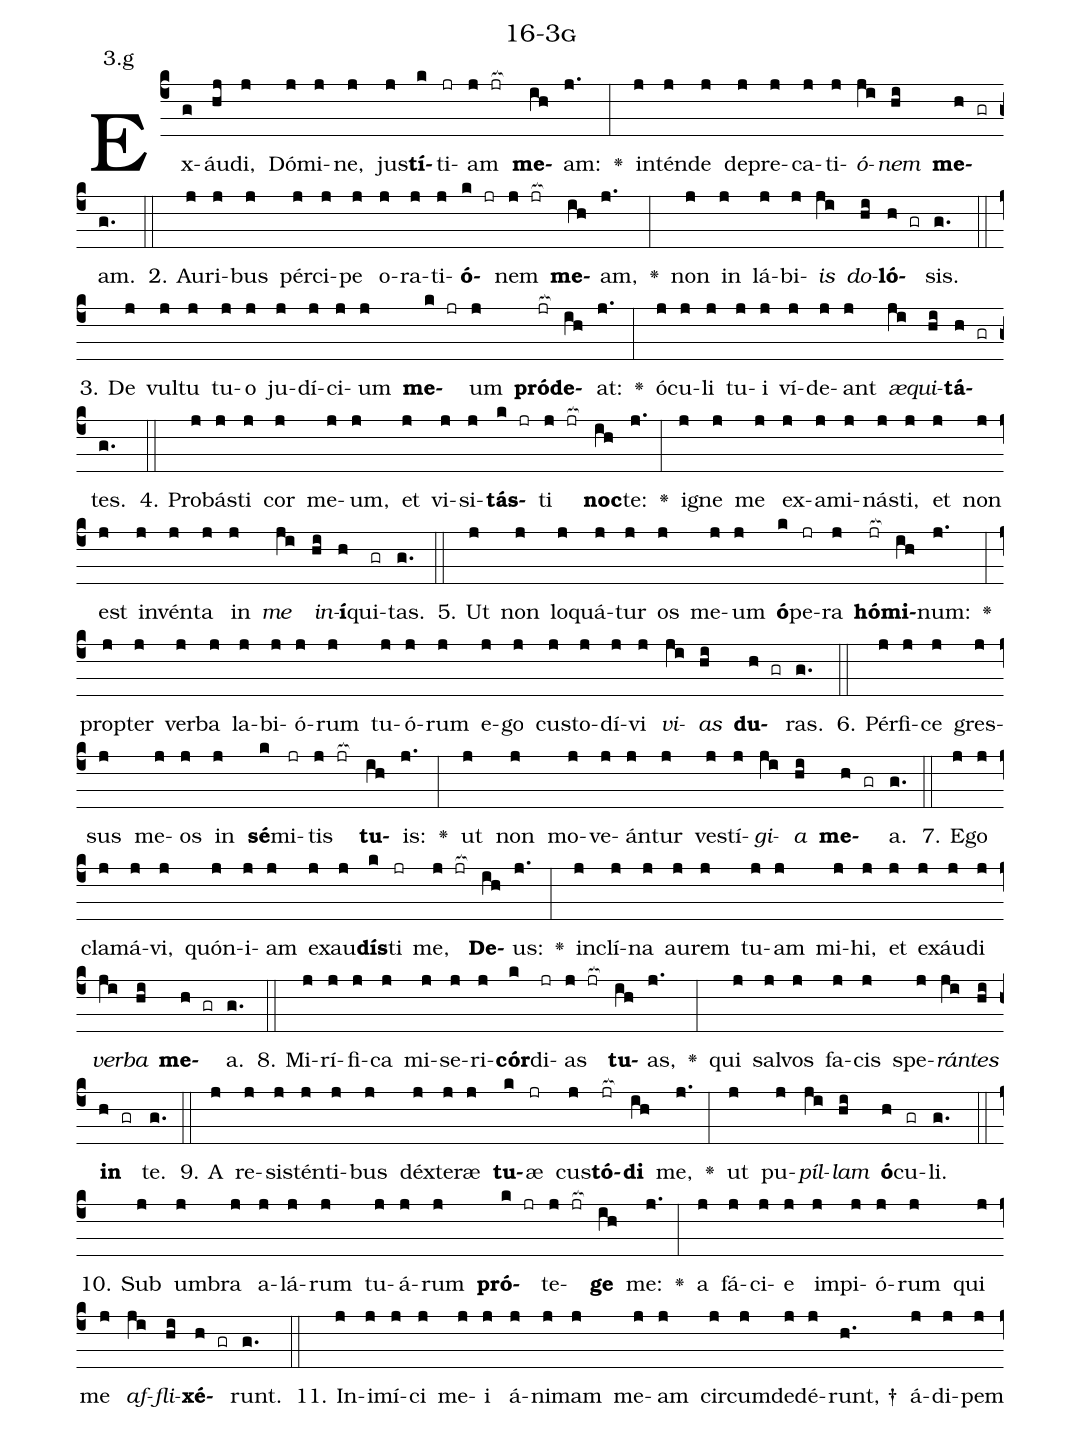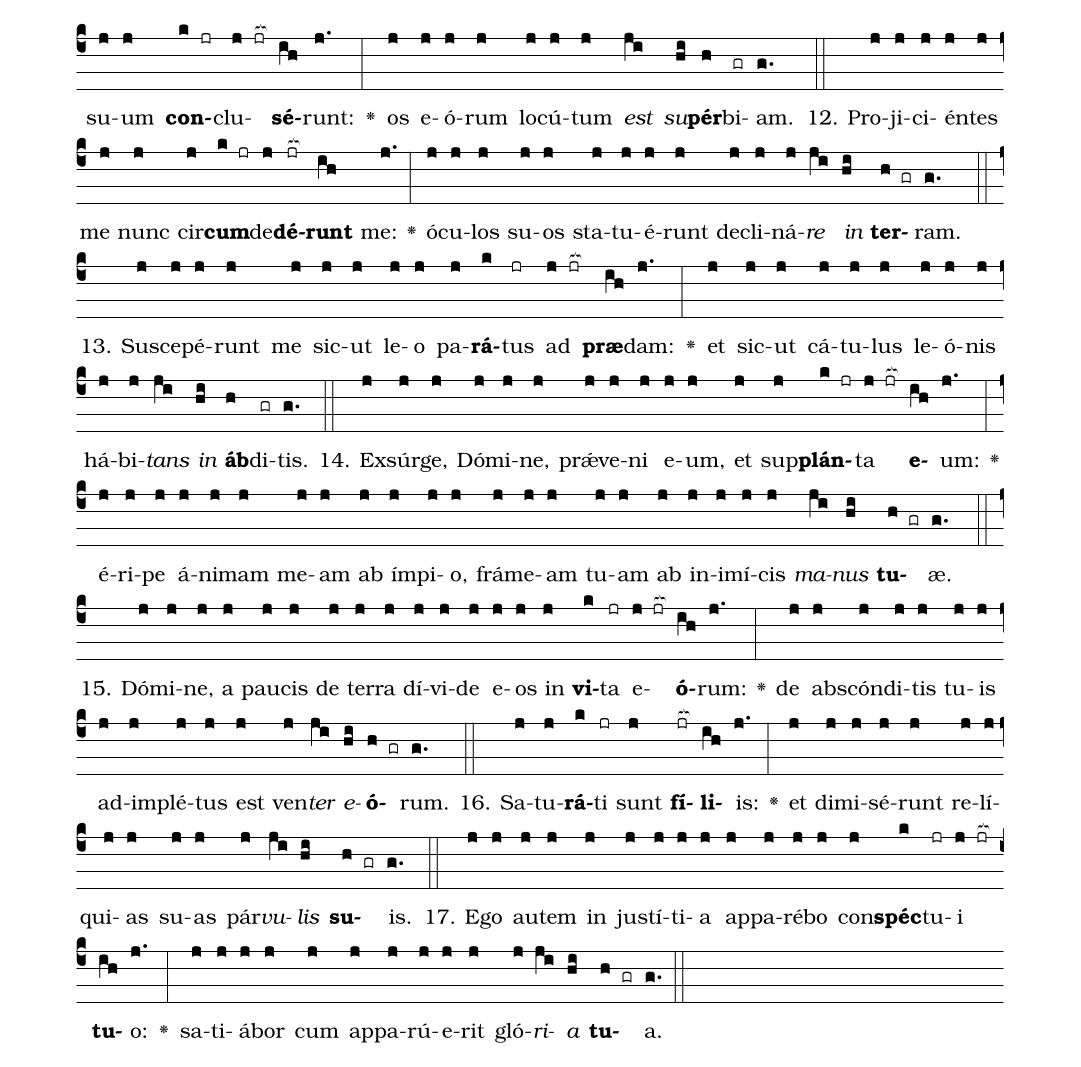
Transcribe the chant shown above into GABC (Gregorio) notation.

name: 16-3g;
annotation: 3.g;
%%
(c4)Ex(g)áu(hj)di,(j) Dó(j)mi(j)ne,(j) jus(j)<b>tí</b>(k)ti(jr)am(j jr[ocb:1{]) <b>me</b>(ih[ocb:0}])am:(j.) <v>\greheightstar</v>(:) in(j)tén(j)de(j) de(j)pre(j)ca(j)ti(j)<i>ó</i>(ji)<i>nem</i>(hi) <b>me</b>(h gr)am.(g.) (::)
2. Au(j)ri(j)bus(j) pér(j)ci(j)pe(j) o(j)ra(j)ti(j)<b>ó</b>(k jr)nem(j jr[ocb:1{]) <b>me</b>(ih[ocb:0}])am,(j.) <v>\greheightstar</v>(:) non(j) in(j) lá(j)bi(j)<i>is</i>(ji) <i>do</i>(hi)<b>ló</b>(h gr)sis.(g.) (::)
3. De(j) vul(j)tu(j) tu(j)o(j) ju(j)dí(j)ci(j)um(j) <b>me</b>(k jr)um(j) <b>pród</b>(jr[ocb:1{])<b>e</b>(ih[ocb:0}])at:(j.) <v>\greheightstar</v>(:) ó(j)cu(j)li(j) tu(j)i(j) ví(j)de(j)ant(j) <i>æ</i>(ji)<i>qui</i>(hi)<b>tá</b>(h gr)tes.(g.) (::)
4. Pro(j)bás(j)ti(j) cor(j) me(j)um,(j) et(j) vi(j)si(j)<b>tás</b>(k jr)ti(j jr[ocb:1{]) <b>noc</b>(ih[ocb:0}])te:(j.) <v>\greheightstar</v>(:) i(j)gne(j) me(j) ex(j)a(j)mi(j)nás(j)ti,(j) et(j) non(j) est(j) in(j)vén(j)ta(j) in(j) <i>me</i>(ji) <i>in</i>(hi)<b>í</b>(h)qui(gr)tas.(g.) (::)
5. Ut(j) non(j) lo(j)quá(j)tur(j) os(j) me(j)um(j) <b>ó</b>(k)pe(jr)ra(j) <b>hó</b>(jr[ocb:1{])<b>mi</b>(ih[ocb:0}])num:(j.) <v>\greheightstar</v>(:) prop(j)ter(j) ver(j)ba(j) la(j)bi(j)ó(j)rum(j) tu(j)ó(j)rum(j) e(j)go(j) cus(j)to(j)dí(j)vi(j) <i>vi</i>(ji)<i>as</i>(hi) <b>du</b>(h gr)ras.(g.) (::)
6. Pér(j)fi(j)ce(j) gres(j)sus(j) me(j)os(j) in(j) <b>sé</b>(k)mi(jr)tis(j jr[ocb:1{]) <b>tu</b>(ih[ocb:0}])is:(j.) <v>\greheightstar</v>(:) ut(j) non(j) mo(j)ve(j)án(j)tur(j) ves(j)tí(j)<i>gi</i>(ji)<i>a</i>(hi) <b>me</b>(h gr)a.(g.) (::)
7. E(j)go(j) cla(j)má(j)vi,(j) quón(j)i(j)am(j) ex(j)au(j)<b>dís</b>(k)ti(jr) me,(j jr[ocb:1{]) <b>De</b>(ih[ocb:0}])us:(j.) <v>\greheightstar</v>(:) in(j)clí(j)na(j) au(j)rem(j) tu(j)am(j) mi(j)hi,(j) et(j) ex(j)áu(j)di(j) <i>ver</i>(ji)<i>ba</i>(hi) <b>me</b>(h gr)a.(g.) (::)
8. Mi(j)rí(j)fi(j)ca(j) mi(j)se(j)ri(j)<b>cór</b>(k)di(jr)as(j jr[ocb:1{]) <b>tu</b>(ih[ocb:0}])as,(j.) <v>\greheightstar</v>(:) qui(j) sal(j)vos(j) fa(j)cis(j) spe(j)<i>rán</i>(ji)<i>tes</i>(hi) <b>in</b>(h gr) te.(g.) (::)
9. A(j) re(j)sis(j)tén(j)ti(j)bus(j) déx(j)te(j)ræ(j) <b>tu</b>(k)æ(jr) cus(j)<b>tó</b>(jr[ocb:1{])<b>di</b>(ih[ocb:0}]) me,(j.) <v>\greheightstar</v>(:) ut(j) pu(j)<i>píl</i>(ji)<i>lam</i>(hi) <b>ó</b>(h)cu(gr)li.(g.) (::)
10. Sub(j) um(j)bra(j) a(j)lá(j)rum(j) tu(j)á(j)rum(j) <b>pró</b>(k jr)te(j jr[ocb:1{])<b>ge</b>(ih[ocb:0}]) me:(j.) <v>\greheightstar</v>(:) a(j) fá(j)ci(j)e(j) im(j)pi(j)ó(j)rum(j) qui(j) me(j) <i>af</i>(ji)<i>fli</i>(hi)<b>xé</b>(h gr)runt.(g.) (::)
11. In(j)i(j)mí(j)ci(j) me(j)i(j) á(j)ni(j)mam(j) me(j)am(j) cir(j)cum(j)de(j)dé(j)runt, †(h.) á(j)di(j)pem(j) su(j)um(j) <b>con</b>(k jr)clu(j jr[ocb:1{])<b>sé</b>(ih[ocb:0}])runt:(j.) <v>\greheightstar</v>(:) os(j) e(j)ó(j)rum(j) lo(j)cú(j)tum(j) <i>est</i>(ji) <i>su</i>(hi)<b>pér</b>(h)bi(gr)am.(g.) (::)
12. Pro(j)ji(j)ci(j)én(j)tes(j) me(j) nunc(j) cir(j)<b>cum</b>(k jr)de(j)<b>dé</b>(jr[ocb:1{])<b>runt</b>(ih[ocb:0}]) me:(j.) <v>\greheightstar</v>(:) ó(j)cu(j)los(j) su(j)os(j) sta(j)tu(j)é(j)runt(j) de(j)cli(j)ná(j)<i>re</i>(ji) <i>in</i>(hi) <b>ter</b>(h gr)ram.(g.) (::)
13. Su(j)sce(j)pé(j)runt(j) me(j) sic(j)ut(j) le(j)o(j) pa(j)<b>rá</b>(k)tus(jr) ad(j jr[ocb:1{]) <b>præ</b>(ih[ocb:0}])dam:(j.) <v>\greheightstar</v>(:) et(j) sic(j)ut(j) cá(j)tu(j)lus(j) le(j)ó(j)nis(j) há(j)bi(j)<i>tans</i>(ji) <i>in</i>(hi) <b>áb</b>(h)di(gr)tis.(g.) (::)
14. Ex(j)súr(j)ge,(j) Dó(j)mi(j)ne,(j) prǽ(j)ve(j)ni(j) e(j)um,(j) et(j) sup(j)<b>plán</b>(k jr)ta(j jr[ocb:1{]) <b>e</b>(ih[ocb:0}])um:(j.) <v>\greheightstar</v>(:) é(j)ri(j)pe(j) á(j)ni(j)mam(j) me(j)am(j) ab(j) ím(j)pi(j)o,(j) frá(j)me(j)am(j) tu(j)am(j) ab(j) in(j)i(j)mí(j)cis(j) <i>ma</i>(ji)<i>nus</i>(hi) <b>tu</b>(h gr)æ.(g.) (::)
15. Dó(j)mi(j)ne,(j) a(j) pau(j)cis(j) de(j) ter(j)ra(j) dí(j)vi(j)de(j) e(j)os(j) in(j) <b>vi</b>(k)ta(jr) e(j jr[ocb:1{])<b>ó</b>(ih[ocb:0}])rum:(j.) <v>\greheightstar</v>(:) de(j) abs(j)cón(j)di(j)tis(j) tu(j)is(j) ad(j)im(j)plé(j)tus(j) est(j) ven(j)<i>ter</i>(ji) <i>e</i>(hi)<b>ó</b>(h gr)rum.(g.) (::)
16. Sa(j)tu(j)<b>rá</b>(k)ti(jr) sunt(j) <b>fí</b>(jr[ocb:1{])<b>li</b>(ih[ocb:0}])is:(j.) <v>\greheightstar</v>(:) et(j) di(j)mi(j)sé(j)runt(j) re(j)lí(j)qui(j)as(j) su(j)as(j) pár(j)<i>vu</i>(ji)<i>lis</i>(hi) <b>su</b>(h gr)is.(g.) (::)
17. E(j)go(j) au(j)tem(j) in(j) jus(j)tí(j)ti(j)a(j) ap(j)pa(j)ré(j)bo(j) con(j)<b>spéc</b>(k)tu(jr)i(j jr[ocb:1{]) <b>tu</b>(ih[ocb:0}])o:(j.) <v>\greheightstar</v>(:) sa(j)ti(j)á(j)bor(j) cum(j) ap(j)pa(j)rú(j)e(j)rit(j) gló(j)<i>ri</i>(ji)<i>a</i>(hi) <b>tu</b>(h gr)a.(g.) (::)
